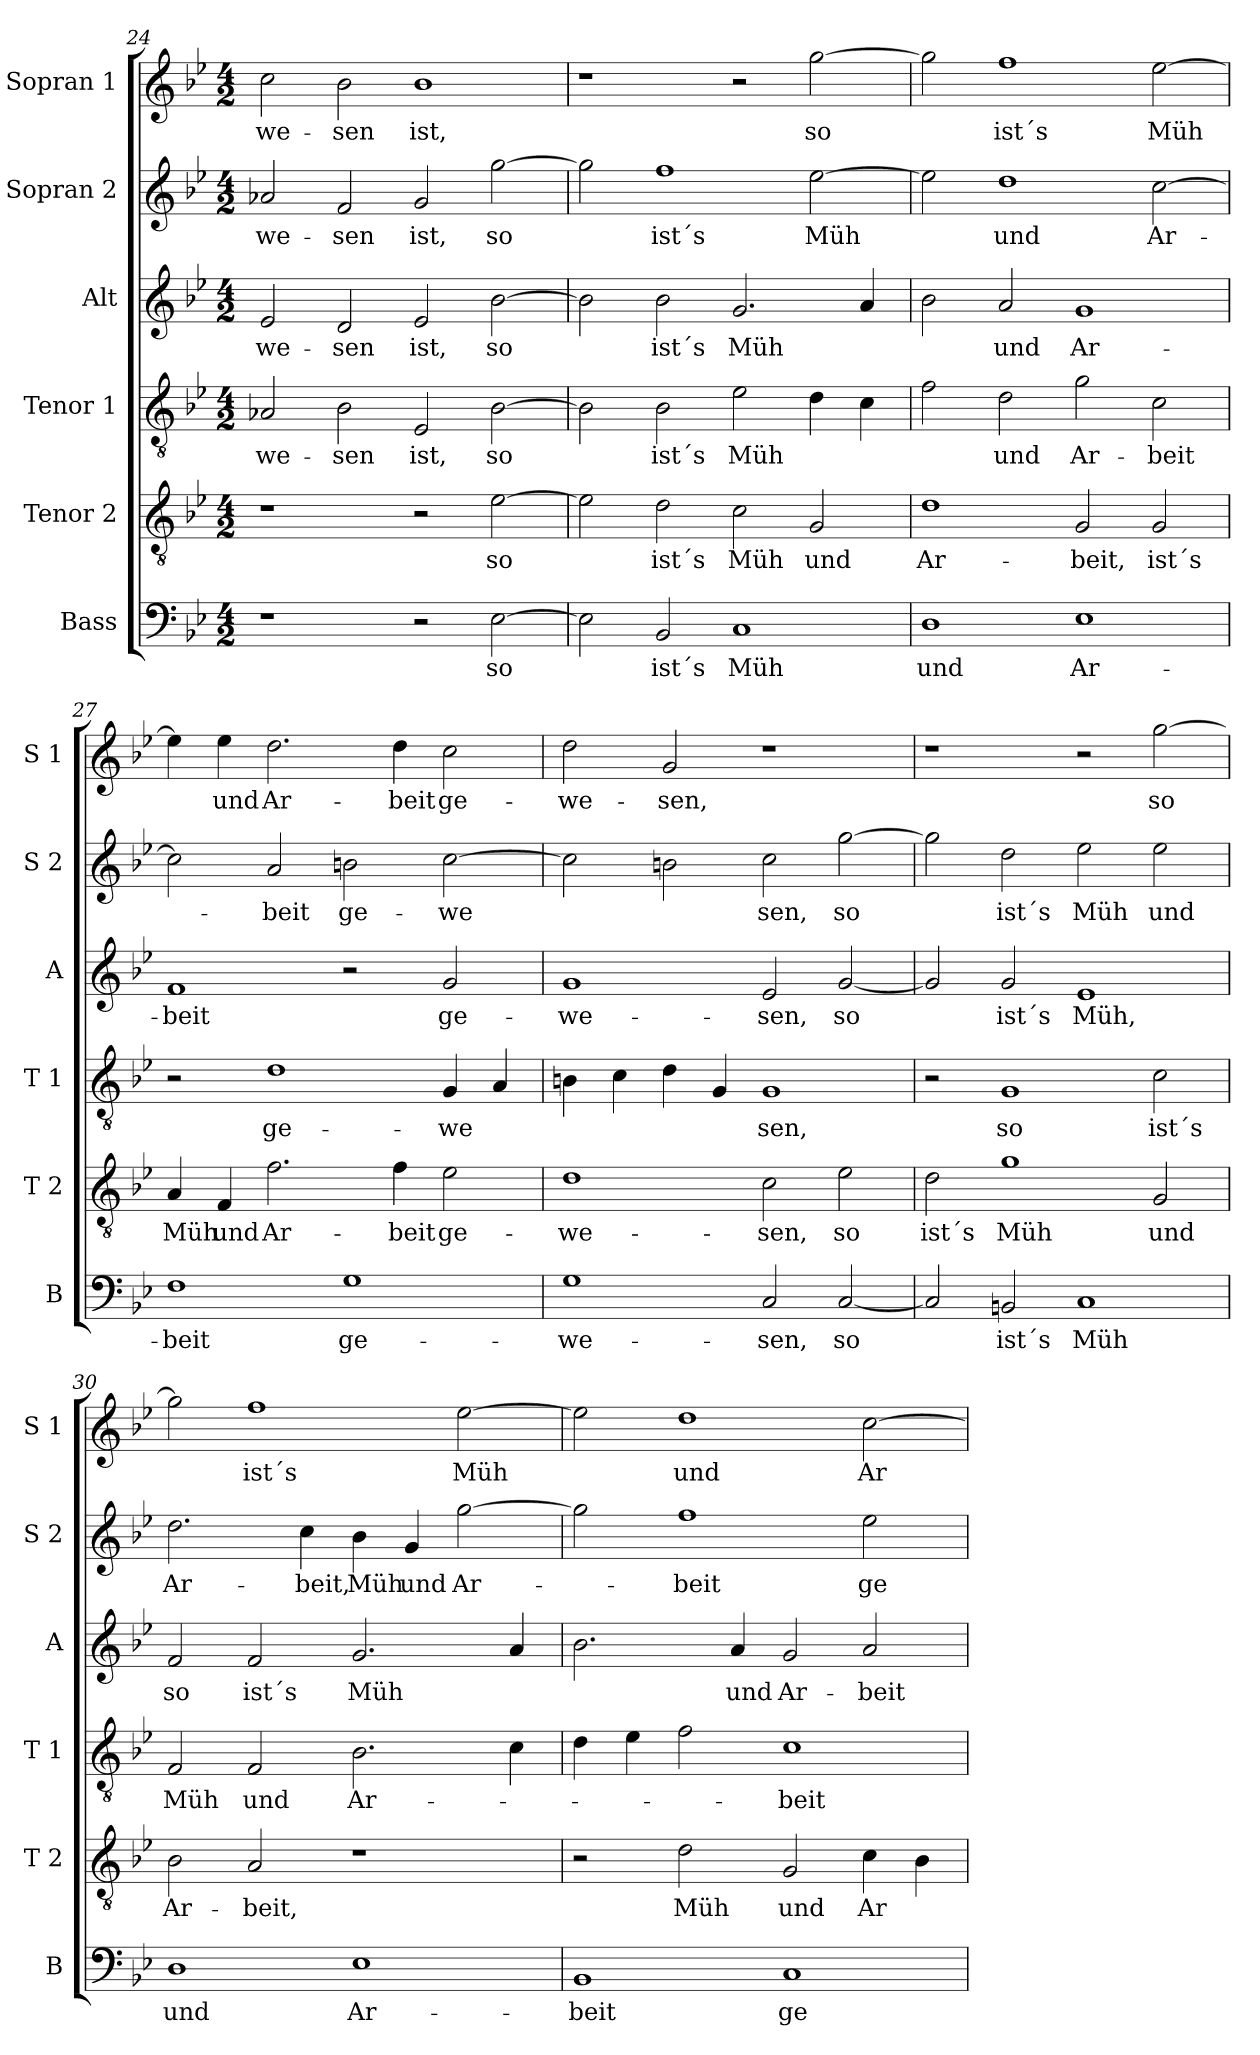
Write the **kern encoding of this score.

**kern	**text	**kern	**text	**kern	**text	**kern	**text	**kern	**text	**kern	**text
*part6	*part6	*part5	*part5	*part4	*part4	*part3	*part3	*part2	*part2	*part1	*part1
*staff6	*staff6	*staff5	*staff5	*staff4	*staff4	*staff3	*staff3	*staff2	*staff2	*staff1	*staff1
*I"Bass	*	*I"Tenor 2	*	*I"Tenor 1	*	*I"Alt	*	*I"Sopran 2	*	*I"Sopran 1	*
*I'B	*	*I'T 2	*	*I'T 1	*	*I'A	*	*I'S 2	*	*I'S 1	*
*clefF4	*	*clefGv2	*	*clefGv2	*	*clefG2	*	*clefG2	*	*clefG2	*
*k[b-e-]	*	*k[b-e-]	*	*k[b-e-]	*	*k[b-e-]	*	*k[b-e-]	*	*k[b-e-]	*
*M4/2	*	*M4/2	*	*M4/2	*	*M4/2	*	*M4/2	*	*M4/2	*
=24	=24	=24	=24	=24	=24	=24	=24	=24	=24	=24	=24
1r	.	1r	.	2A-X/	we-	2e-/	we-	2a-X/	we-	2cc\	we-
.	.	.	.	2B-\	sen	2d/	sen	2f/	sen	2b-\	sen
2r	.	2r	.	2E-/	ist,	2e-/	ist,	2g/	ist,	1b-	ist,
[2E-\	-so	[2e-\	-so	[2B-\	-so	[2b-\	-so	[2gg\	-so	.	.
=25	=25	=25	=25	=25	=25	=25	=25	=25	=25	=25	=25
2E-\]	.	2e-\]	.	2B-\]	.	2b-\]	.	2gg\]	.	1r	.
2BB-/	ist´s	2d\	ist´s	2B-\	ist´s	2b-\	ist´s	1ff	ist´s	.	.
1C	Müh	2c\	Müh	2e-\	Müh	2.g/	Müh	.	.	2r	.
.	.	2G/	und	4d\	.	.	.	[2ee-\	Müh	[2gg\	so
.	.	.	.	4c\	.	4a/	.	.	.	.	.
!!LO:LB:g=z
=26	=26	=26	=26	=26	=26	=26	=26	=26	=26	=26	=26
1D	und	1d	Ar-	2f\	.	2b-\	.	2ee-\]	.	2gg\]	.
.	.	.	.	2d\	und	2a/	und	1dd	und	1ff	ist´s
1E-	Ar-	2G/	beit,	2g\	Ar-	1g	Ar-	.	.	.	.
.	.	2G/	ist´s	2c\	beit	.	.	[2cc\	Ar-	[2ee-\	Müh
=27	=27	=27	=27	=27	=27	=27	=27	=27	=27	=27	=27
1F	beit	4A/	Müh	2r	.	1f	beit	2cc\]	.	4ee-\]	.
.	.	4F/	und	.	.	.	.	.	.	4ee-\	und
.	.	2.f\	Ar-	1d	ge-	.	.	2a/	-beit	2.dd\	Ar-
1G	ge-	.	.	.	.	2r	.	2bn\	ge-	.	.
.	.	4f\	beit	.	.	.	.	.	.	4dd\	beit
.	.	2e-\	ge-	4G/	we	2g/	ge-	[2cc\	we	2cc\	ge-
.	.	.	.	4A/	.	.	.	.	.	.	.
=28	=28	=28	=28	=28	=28	=28	=28	=28	=28	=28	=28
1G	we-	1d	we-	4Bn\	.	1g	we-	2cc\]	.	2dd\	we-
.	.	.	.	4c\	.	.	.	.	.	.	.
.	.	.	.	4d\	.	.	.	2bn\	.	2g/	sen,
.	.	.	.	4G/	.	.	.	.	.	.	.
2C/	sen,	2c\	sen,	1G	sen,	2e-/	sen,	2cc\	sen,	1r	.
[2C/	-so	2e-\	so	.	.	[2g/	-so	[2gg\	-so	.	.
=29	=29	=29	=29	=29	=29	=29	=29	=29	=29	=29	=29
2C/]	.	2d\	ist´s	2r	.	2g/]	.	2gg\]	.	1r	.
2BBn/	ist´s	1g	Müh	1G	so	2g/	ist´s	2dd\	ist´s	.	.
1C	Müh	.	.	.	.	1e-	Müh,	2ee-\	Müh	2r	.
.	.	2G/	und	2c\	ist´s	.	.	2ee-\	und	[2gg\	so
=30	=30	=30	=30	=30	=30	=30	=30	=30	=30	=30	=30
1D	und	2B-\	Ar-	2F/	Müh	2f/	so	2.dd\	Ar-	2gg\]	.
.	.	2A/	beit,	2F/	und	2f/	ist´s	.	.	1ff	ist´s
.	.	.	.	.	.	.	.	4cc\	beit,	.	.
1E-	Ar-	1r	.	2.B-\	Ar-	2.g/	-Müh	4b-\	Müh	.	.
.	.	.	.	.	.	.	.	4g/	und	.	.
.	.	.	.	.	.	.	.	[2gg\	Ar-	[2ee-\	Müh
.	.	.	.	4c\	.	4a/	.	.	.	.	.
!!LO:PB:g=z
=31	=31	=31	=31	=31	=31	=31	=31	=31	=31	=31	=31
1BB-	beit	2r	.	4d\	.	2.b-\	.	2gg\]	.	2ee-\]	.
.	.	.	.	4e-\	.	.	.	.	.	.	.
.	.	2d\	Müh	2f\	.	.	.	1ff	-beit	1dd	und
.	.	.	.	.	.	4a/	und	.	.	.	.
1C	ge-	2G/	und	1c	-beit	2g/	Ar-	.	.	.	.
.	.	4c\	Ar	.	.	2a/	-beit	2ee-\	ge-	[2cc\	Ar-
.	.	4B-\	.	.	.	.	.	.	.	.	.
=	=	=	=	=	=	=	=	=	=	=	=
*-	*-	*-	*-	*-	*-	*-	*-	*-	*-	*-	*-
